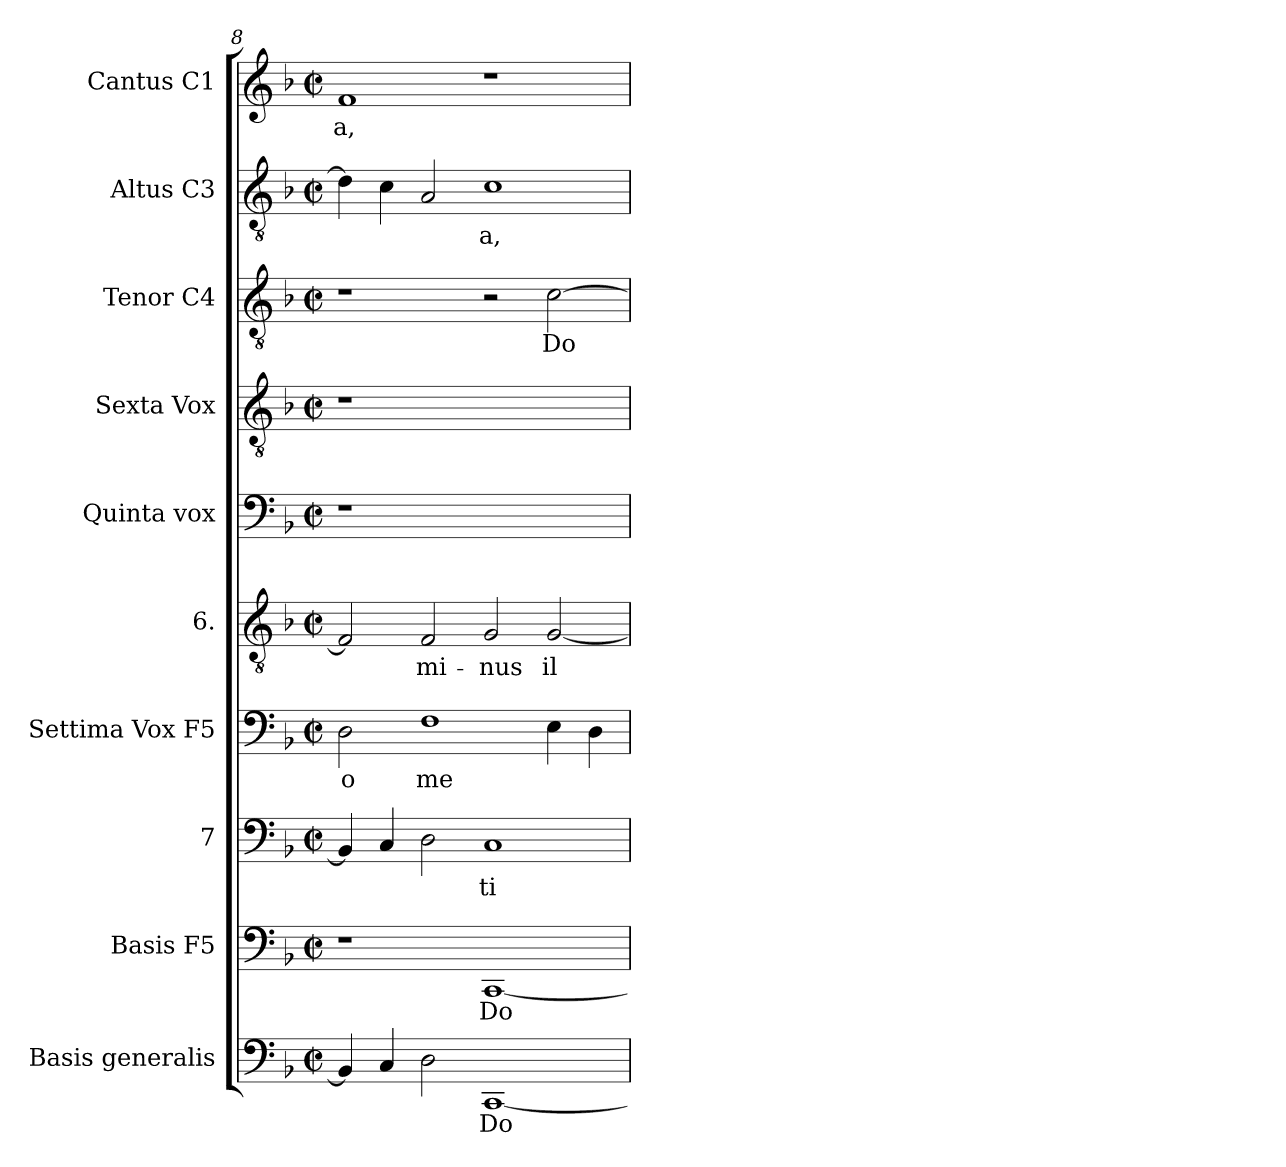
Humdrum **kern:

**kern	**text	**kern	**text	**kern	**text	**kern	**text	**kern	**text	**kern	**kern	**kern	**text	**kern	**text	**kern	**text
*part10	*part10	*part9	*part9	*part8	*part8	*part7	*part7	*part6	*part6	*part5	*part4	*part3	*part3	*part2	*part2	*part1	*part1
*staff10	*staff10	*staff9	*staff9	*staff8	*staff8	*staff7	*staff7	*staff6	*staff6	*staff5	*staff4	*staff3	*staff3	*staff2	*staff2	*staff1	*staff1
*I"Basis  generalis	*	*I"Basis  F5	*	*I"7	*	*I"Settima  Vox F5	*	*I"6.	*	*I"Quinta  vox	*I"Sexta  Vox	*I"Tenor  C4	*	*I"Altus  C3	*	*I"Cantus  C1	*
*	*	*I'B	*	*	*	*	*	*	*	*	*	*I'T	*	*I'A	*	*I'C	*
*clefF4	*	*clefF4	*	*clefF4	*	*clefF4	*	*clefGv2	*	*clefF4	*clefGv2	*clefGv2	*	*clefGv2	*	*clefG2	*
*k[b-]	*	*k[b-]	*	*k[b-]	*	*k[b-]	*	*k[b-]	*	*k[b-]	*k[b-]	*k[b-]	*	*k[b-]	*	*k[b-]	*
*F:	*	*F:	*	*F:	*	*F:	*	*F:	*	*F:	*F:	*F:	*	*F:	*	*F:	*
*M2/2	*	*M2/2	*	*M2/2	*	*M2/2	*	*M2/2	*	*M2/2	*M2/2	*M2/2	*	*M2/2	*	*M2/2	*
*met(c|)	*	*met(c|)	*	*met(c|)	*	*met(c|)	*	*met(c|)	*	*met(c|)	*met(c|)	*met(c|)	*	*met(c|)	*	*met(c|)	*
=8	=8	=8	=8	=8	=8	=8	=8	=8	=8	=8	=8	=8	=8	=8	=8	=8	=8
!	!LO:LY:a:cj	!	!	!	!LO:LY:b:cj	!	!LO:LY:b:cj	!	!LO:LY:b:cj	!	!	!	!	!	!LO:LY:b:cj	!	!LO:LY:b:cj
4BB-/]	.	1r	.	4BB-/]	--	2D\	-o	2F/]	--	1r	1r	1r	.	4d\]	--	1f	-a,
!	!LO:LY:a:cj	!	!	!	!LO:LY:b:cj	!	!	!	!	!	!	!	!	!	!LO:LY:b:cj	!	!
4C/	.	.	.	4C/	--	.	.	.	.	.	.	.	.	4c\	--	.	.
!	!LO:LY:a:cj	!	!	!	!LO:LY:b:cj	!	!LO:LY:b:cj	!	!LO:LY:b:cj	!	!	!	!	!	!LO:LY:b:cj	!	!
2D\	.	.	.	2D\	--	1F	me-	2F/	-mi-	.	.	.	.	2A/	--	.	.
!	!LO:LY:a:cj	!	!LO:LY:b:cj	!	!LO:LY:b:cj	!	!	!	!LO:LY:b:cj	!	!	!	!	!	!LO:LY:b:cj	!	!
[<1CC	Do-	[<1CC	Do-	1C	-ti-	.	.	2G/	-nus	1ryy	1ryy	2r	.	1c	-a,	1r	.
!	!	!	!	!	!	!	!LO:LY:b:cj	!	!LO:LY:b:cj	!	!	!	!LO:LY:b:cj	!	!	!	!
.	.	.	.	.	.	4E\	--	[<2G/	il-	.	.	[>2c\	Do-	.	.	.	.
!	!	!	!	!	!	!	!LO:LY:b:cj	!	!	!	!	!	!	!	!	!	!
.	.	.	.	.	.	4D\	--	.	.	.	.	.	.	.	.	.	.
=	=	=	=	=	=	=	=	=	=	=	=	=	=	=	=	=	=
*-	*-	*-	*-	*-	*-	*-	*-	*-	*-	*-	*-	*-	*-	*-	*-	*-	*-
